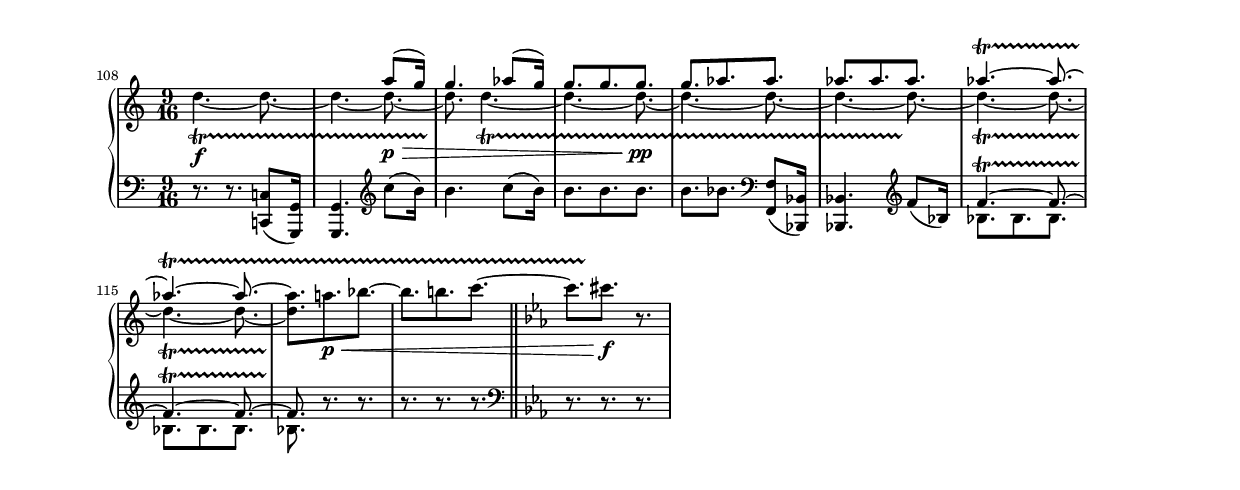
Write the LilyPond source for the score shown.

\version "2.11.51"
\include "english.ly"
#(set-global-staff-size 15)
\paper{
  ragged-right=##t
  line-width=17\cm
  indent=0\cm
}
 
% NR 1.5 Simultaneous notes

% L. v. Beethoven, Op. 111
% Piano sonata 32
% Movt II - Arietta - Adagio molto semplice e cantabile
% measures 108 - 118

\layout {
   \context {
      \Score
      \override SpacingSpanner #'base-shortest-duration = 
         #(ly:make-moment 1 18) 
      \override NonMusicalPaperColumn #'line-break-system-details =
         #'((alignment-offsets . (0 -12)))
   }
}

\new PianoStaff <<

   % RH
   \new Staff <<
      \clef treble
      \key c \major
      \time 9/16
      \set Score.currentBarNumber = #108

      % RH voice 1
      \new Voice {

         \voiceOne
         s4.
         s8.

         |

         s4.
         a''8 \p \> [ (
         g''16 ] )

         |

         g''4.
         af''8 [ (
         g''16 ] )

         |

         g''8. [
         g''8.
         g''8. \pp ]

         |

         g''8. [
         af''8.
         af''8. ]

         |

         af''8. [
         af''8.
         af''8. ]

         |

         af''4. \startTrillSpan
         ~
         af''8.
         ~

         |

         af''4.
         ~
         af''8.
         ~

         |

         \oneVoice
         <af'' d''>8. [
         a''8. \p \<
         bf''8. ]
         ~

         |

         bf''8. [
         b''8.
         c'''8. ]
         ~

         \bar "||"

         \key ef \major
         c'''8. [
         cs'''8. \f ] \stopTrillSpan 
         r8.
         
      }

      % RH voice 2
      \new Voice {
         \voiceTwo
         \override Voice.TrillSpanner #'direction = #down
         d''4. \f \startTrillSpan
         ~
         d''8.
         ~

         |

         d''4.
         ~
         d''8.
         ~

         |

         d''8. \stopTrillSpan
         d''4. \startTrillSpan
         ~

         |

         d''4.
         ~
         d''8.
         ~

         |

         d''4.
         ~
         d''8.
         ~

         |

         d''4.
         ~
         d''8. \stopTrillSpan
         ~

         |

         d''4. \startTrillSpan
         ~
         d''8.
         ~

         |

         d''4.
         ~
         d''8.
         ~

         |

         \once \override NoteColumn #'ignore-collision = ##t
         \once \override NoteHead #'transparent = ##t
         \once \override Dots #'transparent = ##t
         \once \override Stem #'transparent = ##t
         d''8. \stopTrillSpan
         s4.

         |

         s8.
         s8.

      }

   >>

   % LH staff
   \new Staff {
      \clef bass
      \key c \major
      \time 9/16
      
      r8.
      r8.
      <c! c,!>8 [ (
      <g, g,,>16 ] )

      |

      <g, g,,>4.
      \clef treble
      c''8 [ (
      b'16 ] )

      |

      b'4.
      c''8 [ (
      b'16 ] )

      |

      b'8. [
      b'8.
      b'8. ]

      |

      b'8. [
      bf'8. ]
      \clef bass
      <f f,>8 [ (
      <bf, bf,,>16 ] )

      |

      <bf, bf,,>4.
      \clef treble
      f'8 [ (
      bf16 ] )

      |

      <<

         \new Voice {
            \voiceOne
            \override Voice.TrillSpanner #'direction = #up
            f'4. \startTrillSpan
            ~
            f'8.
            ~

            |

            f'4.
            ~
            f'8.
            ~

            |

            f'8. \stopTrillSpan
         }

         \new Voice {
            \voiceTwo
            \override Voice.TrillSpanner #'direction = #down
            bf8. [
            bf8.
            bf8. ]

            |

            bf8. [
            bf8.
            bf8. ]

            |

            bf8.
         }

      >>

      \oneVoice
      r8.
      r8.

      |

      r8.
      r8.
      r8.
      \clef bass

      |

      \key ef \major
      r8.
      r8.
      r8.
         
   }
   
>>
